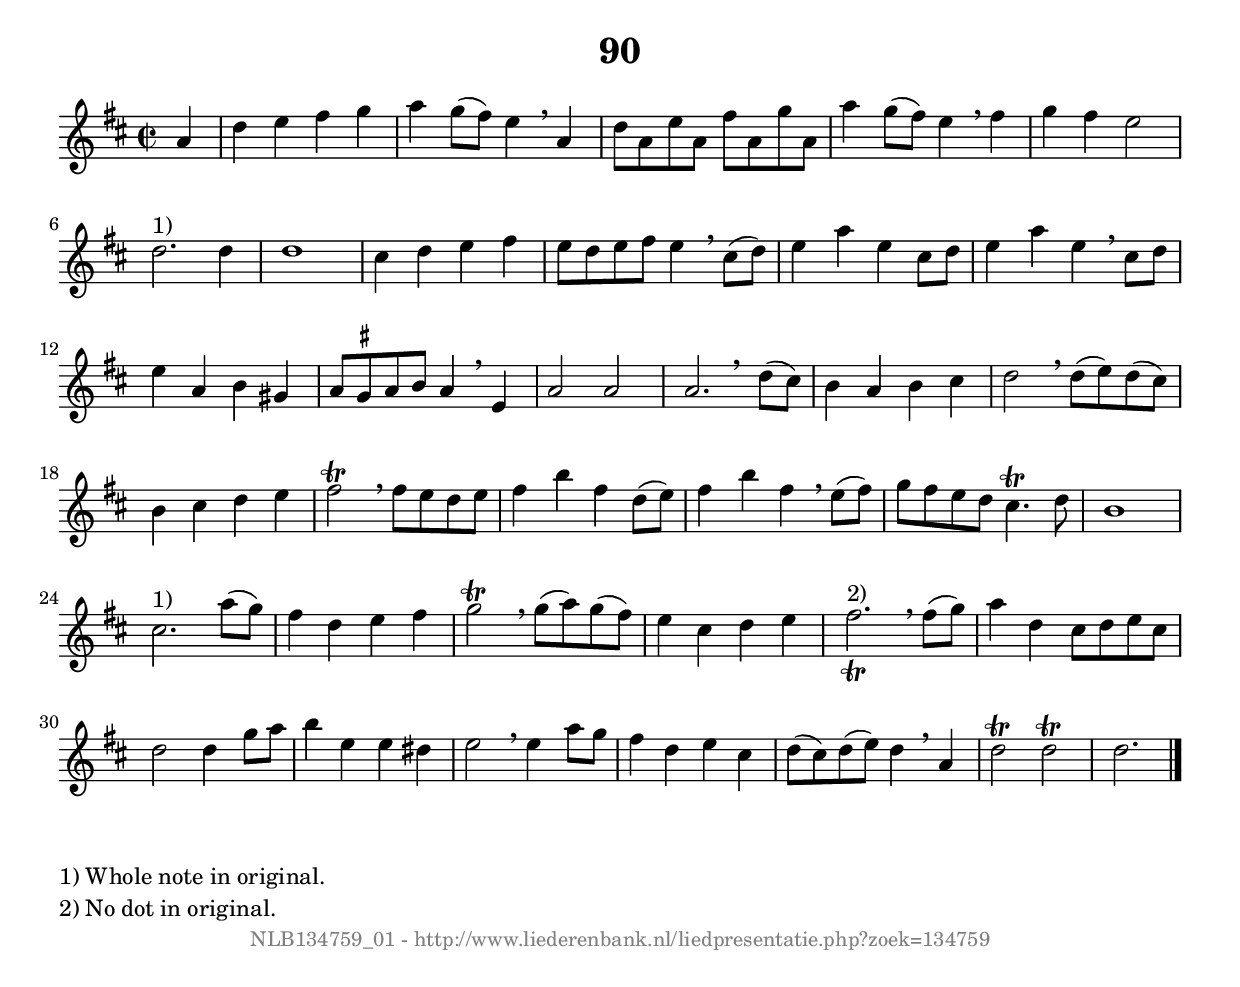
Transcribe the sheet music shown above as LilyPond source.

%
% produced by wce2krn 1.64 (7 June 2014)
%
\version"2.16"
#(append! paper-alist '(("long" . (cons (* 210 mm) (* 2000 mm)))))
#(set-default-paper-size "long")
sb = {\breathe}
mBreak = {\breathe }
bBreak = {\breathe }
x = {\once\override NoteHead #'style = #'cross }
gl=\glissando
itime={\override Staff.TimeSignature #'stencil = ##f }
ficta = {\once\set suggestAccidentals = ##t}
fine = {\once\override Score.RehearsalMark #'self-alignment-X = #1 \mark \markup {\italic{Fine}}}
dc = {\once\override Score.RehearsalMark #'self-alignment-X = #1 \mark \markup {\italic{D.C.}}}
dcf = {\once\override Score.RehearsalMark #'self-alignment-X = #1 \mark \markup {\italic{D.C. al Fine}}}
dcc = {\once\override Score.RehearsalMark #'self-alignment-X = #1 \mark \markup {\italic{D.C. al Coda}}}
ds = {\once\override Score.RehearsalMark #'self-alignment-X = #1 \mark \markup {\italic{D.S.}}}
dsf = {\once\override Score.RehearsalMark #'self-alignment-X = #1 \mark \markup {\italic{D.S. al Fine}}}
dsc = {\once\override Score.RehearsalMark #'self-alignment-X = #1 \mark \markup {\italic{D.S. al Coda}}}
pv = {\set Score.repeatCommands = #'((volta "1"))}
sv = {\set Score.repeatCommands = #'((volta "2"))}
tv = {\set Score.repeatCommands = #'((volta "3"))}
qv = {\set Score.repeatCommands = #'((volta "4"))}
xv = {\set Score.repeatCommands = #'((volta #f))}
\header{ tagline = ""
title = "90"
}
\score {{
\key d \major
\relative g'
{
\set melismaBusyProperties = #'()
\partial 32*8
\time 2/2
\tempo 4=120
\override Score.MetronomeMark #'transparent = ##t
\override Score.RehearsalMark #'break-visibility = #(vector #t #t #f)
a4 d e fis g a g8( fis) e4 \sb a, d8 a e' a, fis' a, g' a, a'4 g8( fis) e4 \sb fis g fis e2 d2. ^"1)" d4 d1 cis4 d e fis e8 d e fis e4 \sb cis8( d) e4 a e cis8 d e4 a e \sb cis8 d e4 a, b gis a8 \ficta gis a b a4 \sb e a2 a a2. \bar ":|:" \bBreak
d8( cis) b4 a b cis d2 \sb d8( e) d( cis) b4 cis d e fis2^\trill \sb fis8 e d e fis4 b fis d8( e) fis4 b fis \sb e8( fis) g fis e d cis4.^\trill d8 b1 cis2.^"1)" a'8( g) fis4 d e fis g2^\trill \sb g8( a) g( fis) e4 cis d e fis2. ^"2)" _\trill \sb fis8( g) a4 d, cis8 d e cis d2 d4 g8 a b4 e, e dis e2 \sb e4 a8 g fis4 d e cis d8( cis) d( e) d4 \sb a d2^\trill d^\trill d2. \bar "|."
 }}
 \midi { }
 \layout {
            indent = 0.0\cm
}
}
\markup { \wordwrap-string #" 
1) Whole note in original.

2) No dot in original.
"}
\markup { \vspace #0 } \markup { \with-color #grey \fill-line { \center-column { \smaller "NLB134759_01 - http://www.liederenbank.nl/liedpresentatie.php?zoek=134759" } } }
